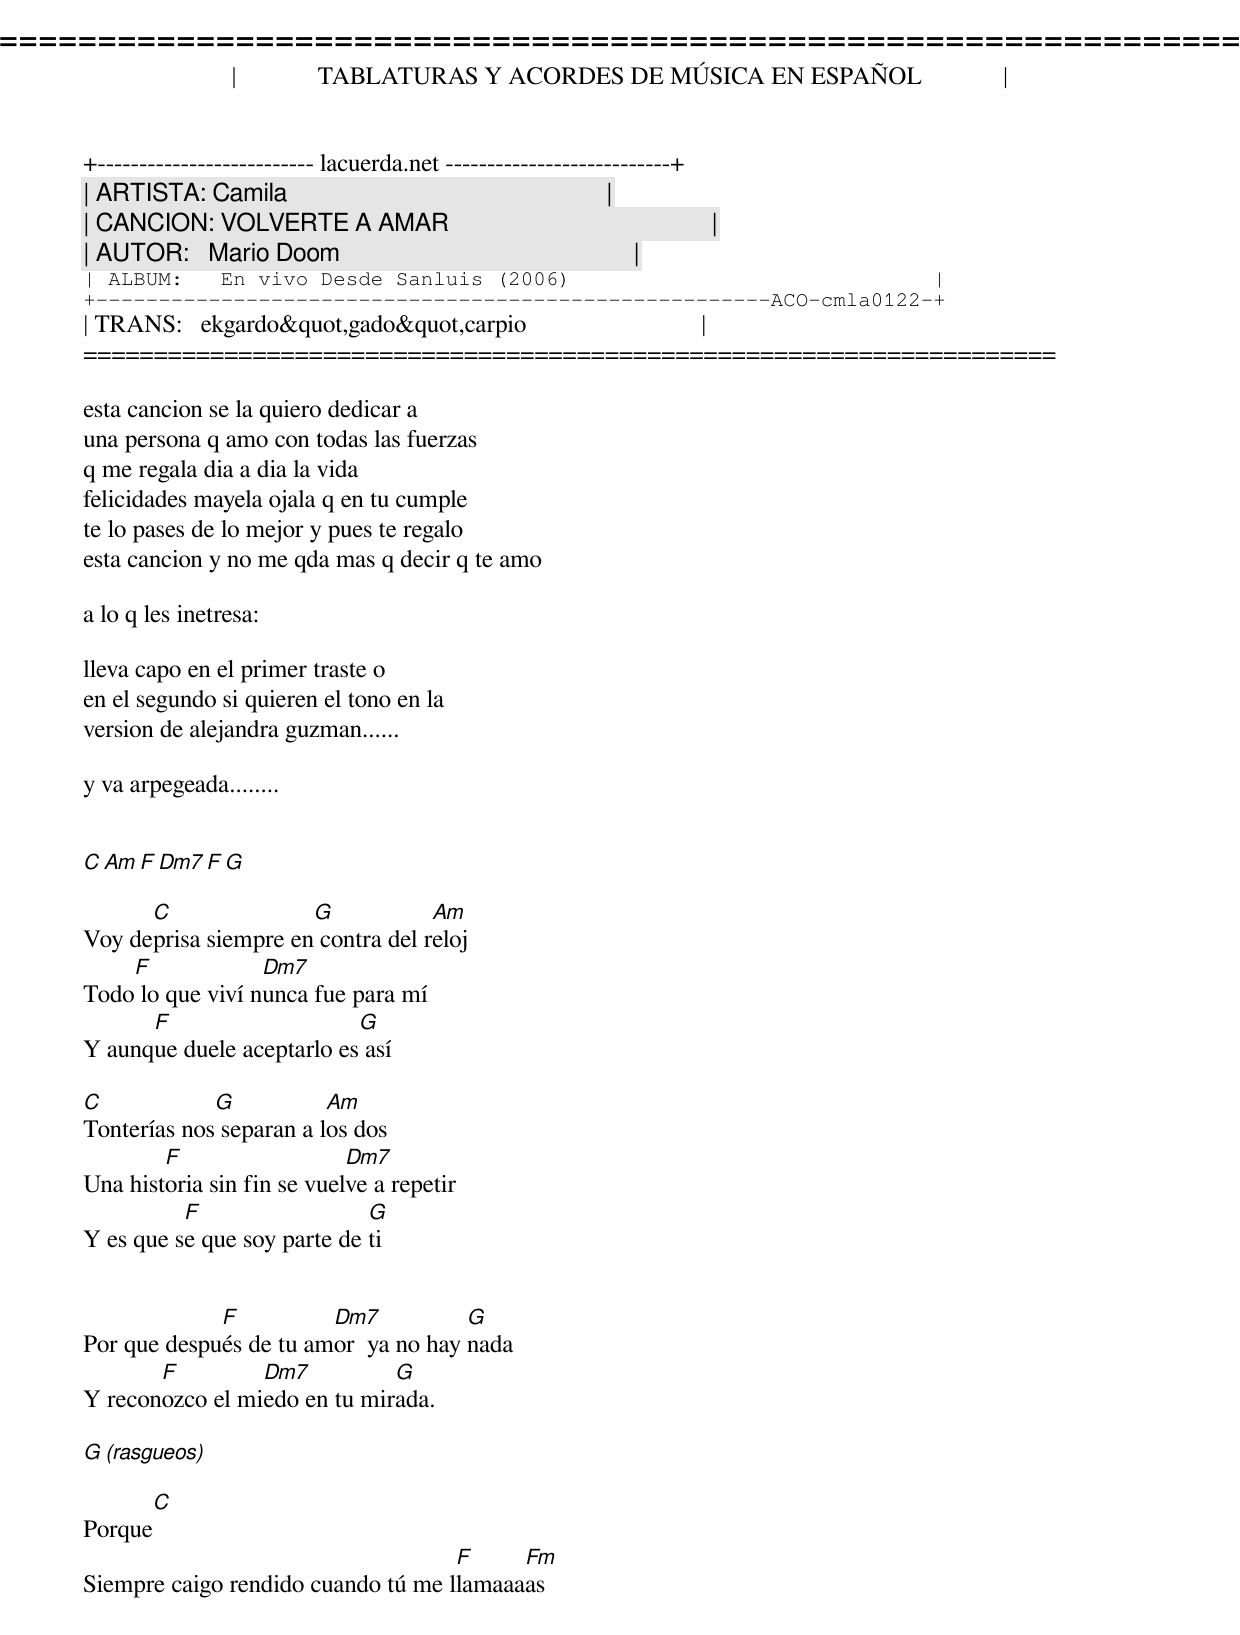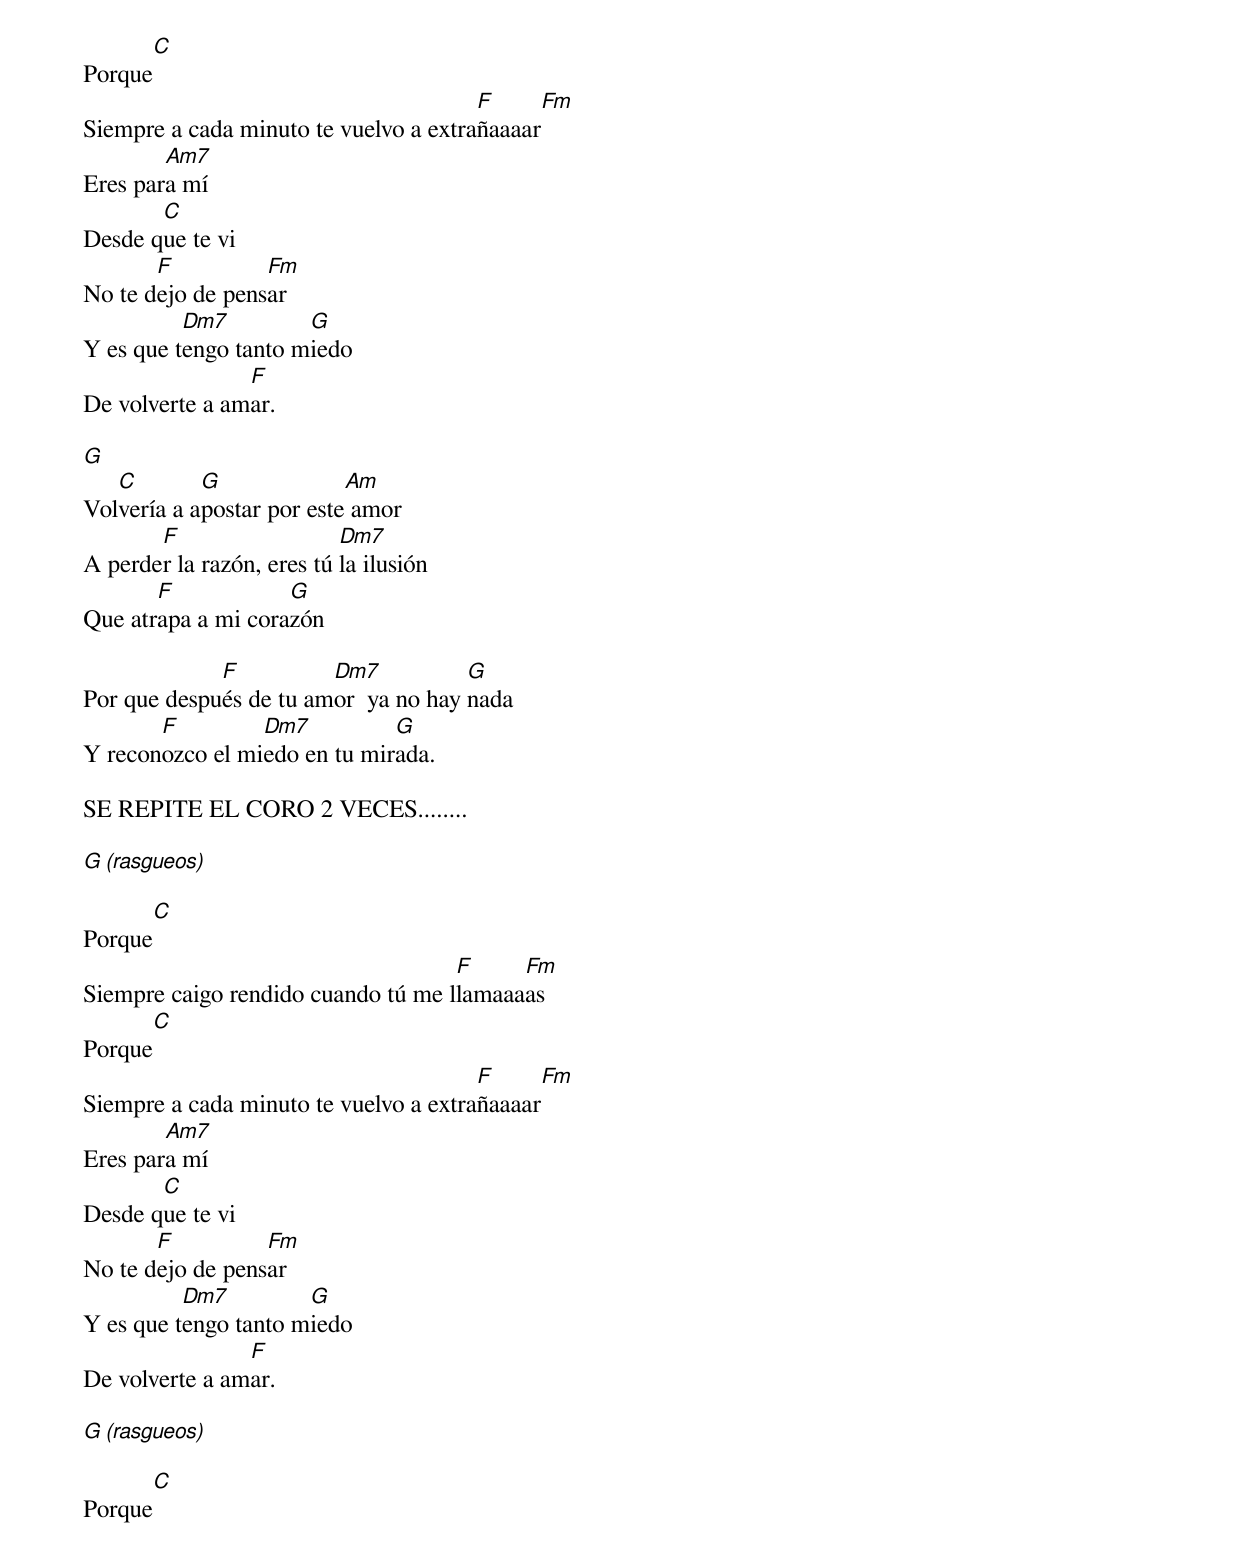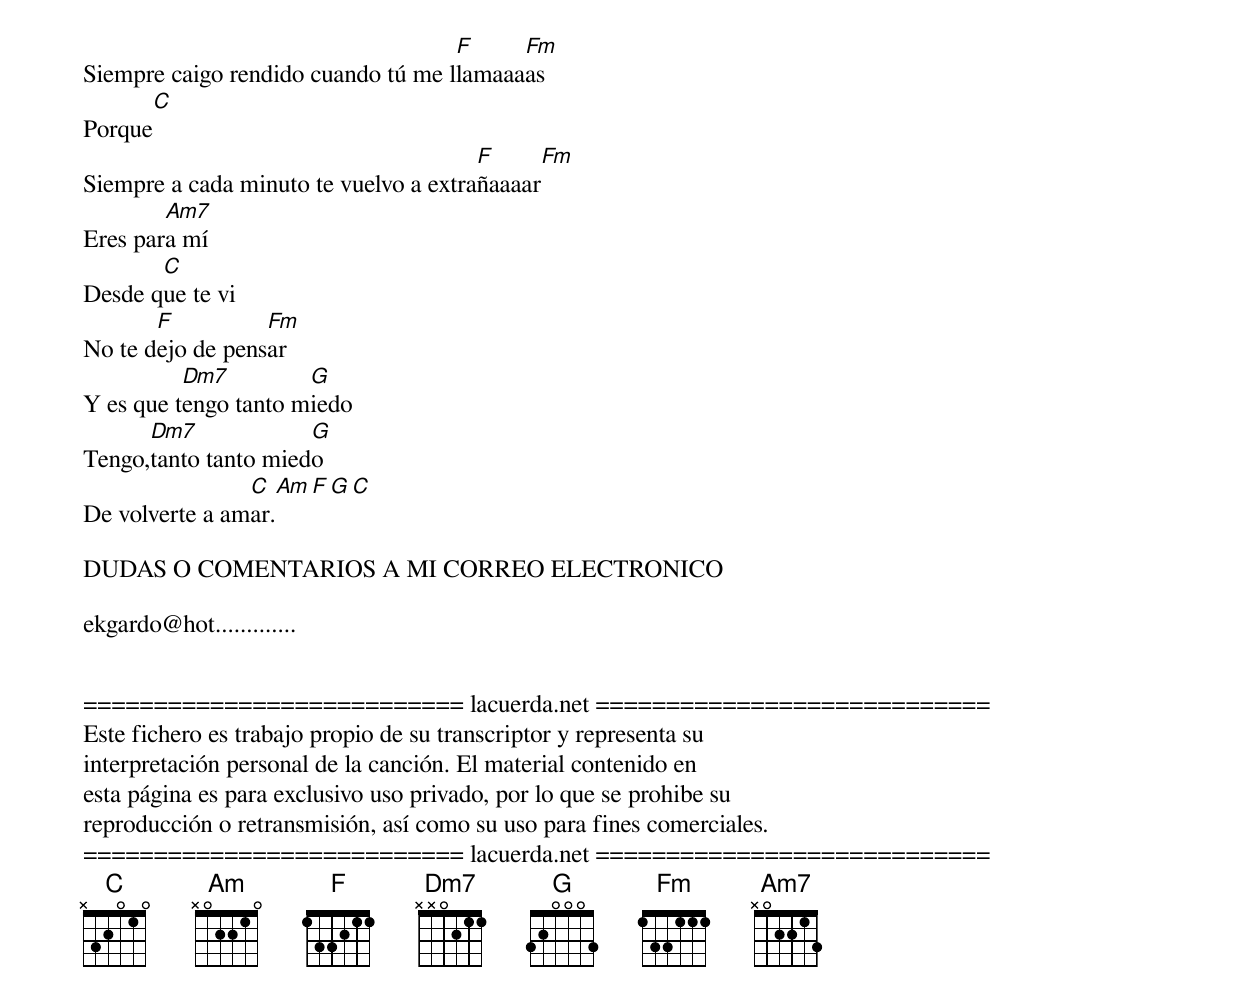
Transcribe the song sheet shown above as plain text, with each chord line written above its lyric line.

=====================================================================
|             TABLATURAS Y ACORDES DE MÚSICA EN ESPAÑOL             |
+-------------------------- lacuerda.net ---------------------------+
| ARTISTA: Camila                                                   |
| CANCION: VOLVERTE A AMAR                                          |
| AUTOR:   Mario Doom                                               |
| ALBUM:   En vivo Desde Sanluis (2006)                             |
+------------------------------------------------------ACO-cmla0122-+
| TRANS:   ekgardo&quot,gado&quot,carpio                            |
=====================================================================

esta cancion se la quiero dedicar a
una persona q amo con todas las fuerzas
q me regala dia a dia la vida
felicidades mayela ojala q en tu cumple
te lo pases de lo mejor y pues te regalo
esta cancion y no me qda mas q decir q te amo

a lo q les inetresa:

lleva capo en el primer traste o
en el segundo si quieren el tono en la
version de alejandra guzman......

y va arpegeada........


C  Am F Dm7 F G

      C               G            Am
Voy deprisa siempre en contra del reloj
    F             Dm7
Todo lo que viví nunca fue para mí
      F                    G
Y aunque duele aceptarlo es así

C            G           Am
Tonterías nos separan a los dos
        F                   Dm7
Una historia sin fin se vuelve a repetir
          F                  G
Y es que se que soy parte de ti


             F          Dm7           G
Por que después de tu amor  ya no hay nada
       F         Dm7          G
Y reconozco el miedo en tu mirada.

G (rasgueos)

       C
Porque
                                    F     Fm
Siempre caigo rendido cuando tú me llamaaaas
       C
Porque
                                       F     Fm
Siempre a cada minuto te vuelvo a extrañaaaar
        Am7
Eres para mí
       C
Desde que te vi
       F          Fm
No te dejo de pensar
          Dm7         G
Y es que tengo tanto miedo
                F
De volverte a amar.

G
   C        G              Am
Volvería a apostar por este amor
       F                   Dm7
A perder la razón, eres tú la ilusión
       F            G
Que atrapa a mi corazón

             F          Dm7           G
Por que después de tu amor  ya no hay nada
       F         Dm7          G
Y reconozco el miedo en tu mirada.

SE REPITE EL CORO 2 VECES........

G (rasgueos)

       C
Porque
                                    F     Fm
Siempre caigo rendido cuando tú me llamaaaas
       C
Porque
                                       F     Fm
Siempre a cada minuto te vuelvo a extrañaaaar
        Am7
Eres para mí
       C
Desde que te vi
       F          Fm
No te dejo de pensar
          Dm7         G
Y es que tengo tanto miedo
                F
De volverte a amar.

G (rasgueos)

       C
Porque
                                    F     Fm
Siempre caigo rendido cuando tú me llamaaaas
       C
Porque
                                       F     Fm
Siempre a cada minuto te vuelvo a extrañaaaar
        Am7
Eres para mí
       C
Desde que te vi
       F          Fm
No te dejo de pensar
          Dm7         G
Y es que tengo tanto miedo
      Dm7             G
Tengo,tanto tanto miedo
                C  Am  F G C
De volverte a amar.

DUDAS O COMENTARIOS A MI CORREO ELECTRONICO

ekgardo@hot.............


=========================== lacuerda.net ============================
Este fichero es trabajo propio de su transcriptor y representa su
interpretación personal de la canción. El material contenido en
esta página es para exclusivo uso privado, por lo que se prohibe su
reproducción o retransmisión, así como su uso para fines comerciales.
=========================== lacuerda.net ============================
